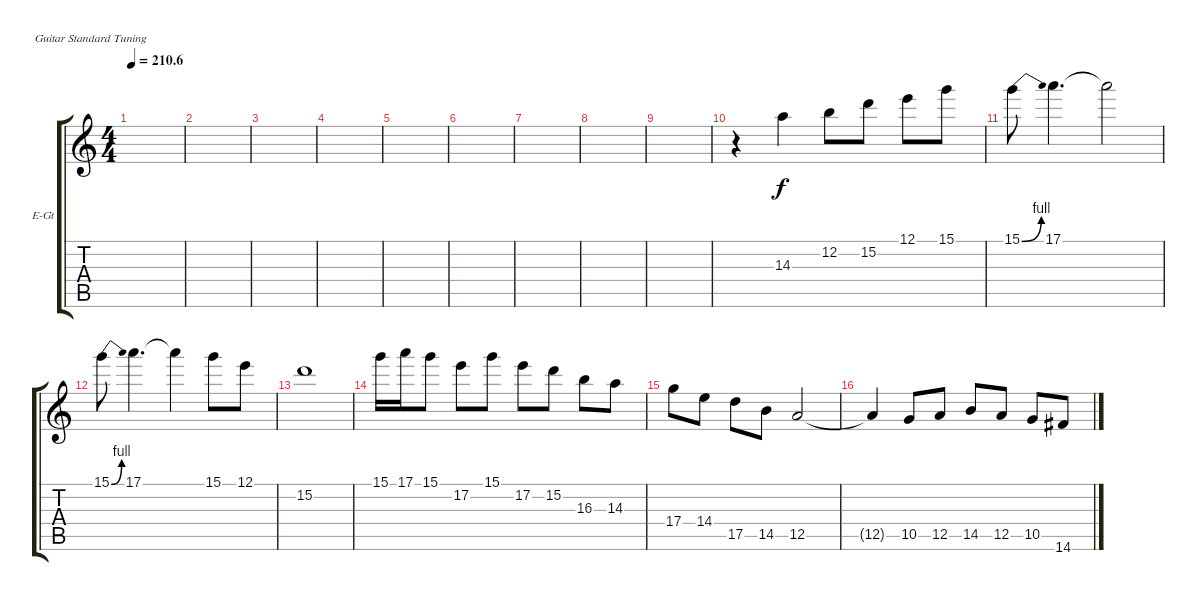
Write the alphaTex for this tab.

\defaultSystemsLayout 4
\bracketExtendMode groupsimilarinstruments
\firstSystemTrackNameOrientation horizontal
\otherSystemsTrackNameOrientation horizontal
\track ("Electric Guitar" "E-Gt") {instrument distortionguitar}
\staff {score tabs}
\tuning (E4 B3 G3 D3 A2 E2)
\ts (4 4)
\tempo
210.6
\accidentals auto
\clef g2
\ottava regular
\simile none
\ks c
|
|
|
|
|
|
|
|
|
r.4 14.3.4 12.2.8 15.2.8 12.1.8 15.1.8 |
15.1{be (bend 0 0 15 4)}.8 17.1.4{d} 17.1{t}.2 |
15.1{be (bend 0 0 15 4)}.8 17.1.4{d} 17.1{t}.4 15.1.8 12.1.8 |
15.2.1 |
15.1.16 17.1.16 15.1.8 17.2.8 15.1.8 17.2.8 15.2.8 16.3.8 14.3.8 |
17.4.8 14.4.8 17.5.8 14.5.8 12.5.2 |
12.5{t}.4 10.5.8 12.5.8 14.5.8 12.5.8 10.5.8 14.6.8
